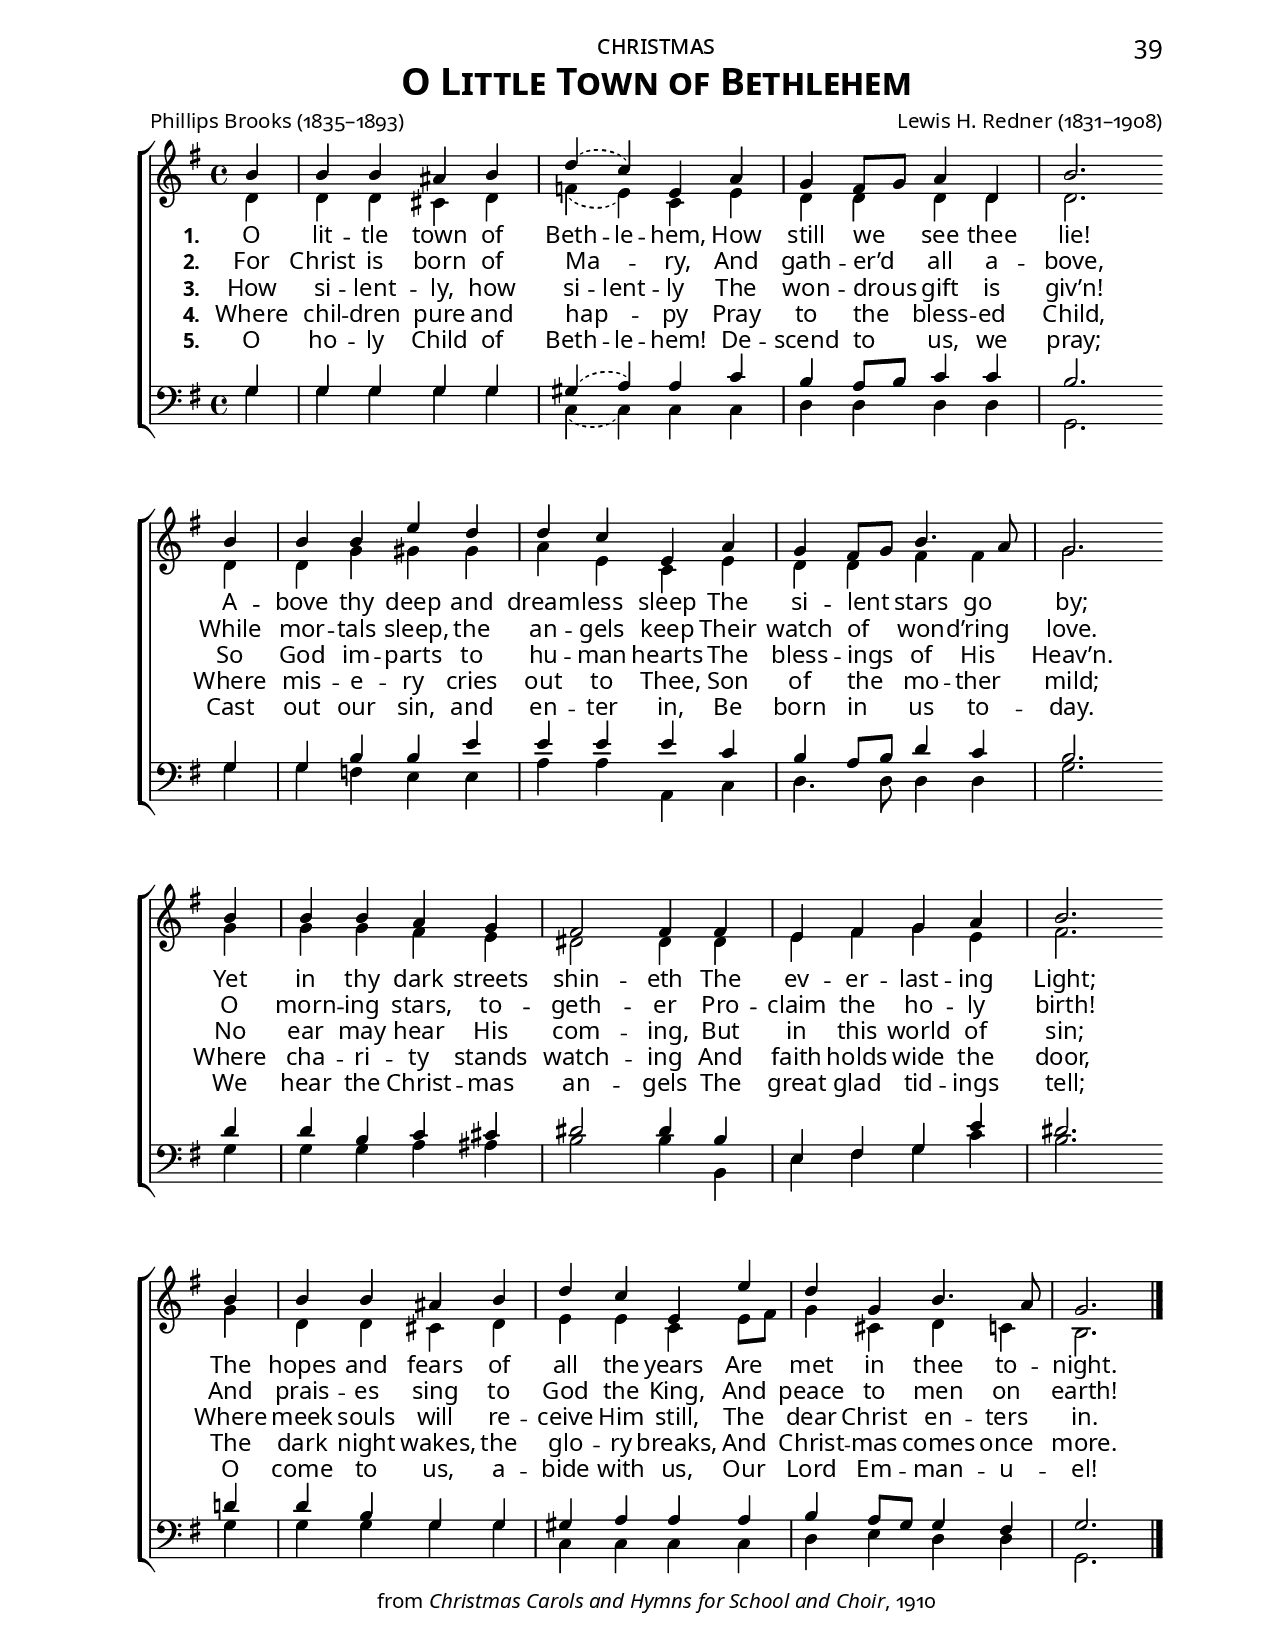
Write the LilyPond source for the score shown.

\version "2.14.2"
\include "util.ly"
\header {
  title = \markup{\override #'(font-name . "Garamond Premier Pro Semibold"){ \abs-fontsize #18 \smallCapsOldStyle"O Little Town of Bethlehem"}}
  poet = \markup\oldStyleNum"Phillips Brooks (1835–1893)"
  composer = \markup\oldStyleNum"Lewis H. Redner (1831–1908)"
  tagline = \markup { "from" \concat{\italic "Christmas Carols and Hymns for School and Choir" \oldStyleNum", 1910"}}
}
\paper {
  paper-height = 11\in
  paper-width = 8.5\in
  indent = 0\in
  %system-system-spacing = #'((basic-distance . 10) (padding . 0))
  %system-system-spacing =
  %  #'((basic-distance . 0)
  %     (minimum-distance . 0)
  %     (padding . -0.35)
  %     (stretchability . 100))
  ragged-last-bottom = ##f
  ragged-bottom = ##f
  two-sided = ##t
  inner-margin = 1\in
  outer-margin = 0.75\in
  top-margin = 0.26\in
  bottom-margin = 0.25\in
  first-page-number = #039
  print-first-page-number = ##t
  headerLine = \markup{\override #'(font-name . "Garamond Premier Pro") \smallCapsOldStyle"christmas"}
  oddHeaderMarkup = \markup\fill-line{
     \override #'(font-name . "Garamond Premier Pro")\abs-fontsize #12.5
     \combine 
        \fill-line{"" \on-the-fly #print-page-number-check-first
        \oldStylePageNum""
        }
        \fill-line{\headerLine}
  }
  evenHeaderMarkup = \markup {
     \override #'(font-name . "Garamond Premier Pro")\abs-fontsize #12.5
     \combine
        \on-the-fly #print-page-number-check-first
        \oldStylePageNum""
        \fill-line{\headerLine}
  }
}
#(set-global-staff-size 18) \paper{ #(define fonts (make-pango-font-tree "Garamond Premier Pro" "Garamond Premier Pro" "Garamond Premier Pro" (/ 18 20))) }
global = {
  \key g \major
  \time 4/4
  \autoBeamOff
  \override DynamicLineSpanner #'staff-padding = #0.0
  \override DynamicLineSpanner #'Y-extent = #'(-1 . 1)
}

sopMusic = \relative c'' {
  \partial 4 b4 |
  b b ais b |
  \slurDashed d( c) e, a |
  \slurSolid g fis8[ g] a4 d, |
  b'2. \bar""\break b4 |
  
  b b e d |
  d c e, a |
  g fis8[ g] b4. a8 |
  g2. \bar""\break b4 |
  
  b b a g |
  fis2 fis4 fis |
  e fis g a |
  b2. \bar""\break b4 |
  
  b b ais b |
  d c e, e' |
  d g, b4. a8 |
  \partial 4*3 g2. \bar "|."
}
sopWords = \lyricmode {
  
}

altoMusic = \relative c' {
  d4 |
  d d cis d |
  \slurDashed f( e) c e |
  d d d d |
  d2. d4 |
  
  d g gis gis |
  a e c e |
  d d fis fis |
  g2. g4 |
  
  g g fis e |
  dis2 dis4 dis |
  e fis g e |
  fis2. g4 |
  
  d d cis d |
  \slurSolid e e c e8[ fis] |
  g4 cis, d4 c |
  b2. \bar "|."
}
altoWords = \lyricmode {
  \dropLyricsIX
  \set stanza = #"1. "
  \set ignoreMelismata = ##t
  O lit -- tle town of Beth -- le -- hem,
    How still we _ see thee lie!
  A -- bove thy deep and dream -- less sleep
    The si -- lent _ \set associatedVoice = "altos" stars go by; \unset associatedVoice
  Yet in thy dark streets shin -- eth
    The ev -- er -- last -- ing Light;
  The hopes and fears of all the years
    Are met in \set associatedVoice = "altos" thee to -- night.
}
altoWordsII = \lyricmode {
  \dropLyricsIX
  \set stanza = #"2. "
  \set ignoreMelismata = ##t
  For Christ is born of Ma -- _ ry,
    And gath -- er’d _ all a -- bove,
  While mor -- tals sleep, the an -- gels keep
    Their watch of _ \set associatedVoice = "altos" won -- d’ring love. \unset associatedVoice
  O morn -- ing stars, to -- geth -- er
    Pro -- claim the ho -- ly birth!
  And prais -- es sing to God the King,
    And peace to \set associatedVoice = "altos" men on earth!
}
altoWordsIII = \lyricmode {
  \dropLyricsIX
  \set stanza = #"3. "
  \set ignoreMelismata = ##t
  How si -- lent -- ly, how si -- lent -- ly
    The won -- drous _ gift is giv’n!
  So God im -- parts to hu -- man hearts
    The bless -- ings _ \set associatedVoice = "altos" of His Heav’n. \unset associatedVoice
  No ear may hear His com -- ing,
    But in this world of sin;
  Where meek souls will re -- ceive Him still,
    The dear Christ \set associatedVoice = "altos" en -- ters in.
}
altoWordsIV = \lyricmode {
  \dropLyricsIX
\set ignoreMelismata = ##t
  \set stanza = #"4. "
  Where chil -- dren pure and hap -- _ py
    Pray to the _ bless -- ed Child,
  Where mis -- e -- ry cries out to Thee,
    Son of the _ \set associatedVoice = "altos" mo -- ther mild; \unset associatedVoice
  Where cha -- ri -- ty stands watch -- ing
    And faith holds wide the door,
  The dark night wakes, the glo -- ry breaks,
    And Christ -- \set associatedVoice = "altos" mas comes once more.
}
altoWordsV = \lyricmode {
  \dropLyricsIX
\set ignoreMelismata = ##t
  \set stanza = #"5. "
  O ho -- ly Child of Beth -- le -- hem!
    De -- scend to _ us, we pray;
  Cast out our sin, and en -- ter in,
    Be born in _ \set associatedVoice = "altos" us to -- day. \unset associatedVoice
  We hear the Christ -- mas an -- gels
    The great glad tid -- ings tell;
  O come to us, a -- bide with us,
    Our Lord \set associatedVoice = "altos" Em -- man -- u -- el!
}

tenorMusic = \relative c' {
  g4 |
  g g g g |
  \slurDashed gis( a) a c |
  \slurSolid b a8[ b] c4 c |
  b2. g4 |
  
  g b b e |
  e e e c |
  b a8[ b] d4 c |
  b2. d4 |
  
  d b c cis |
  dis2 dis4 b |
  e, fis g e' |
  dis2. d4 |
  
  d b g g |
  gis a a a |
  b a8[ g] g4 fis |
  g2. \bar "|."
}
tenorWords = \lyricmode {

}

bassMusic = \relative c' {
  g4 |
  g g g g |
  \slurDashed c,( c) c c |
  d d d d |
  g,2. g'4 |
  
  g f e e |
  a a a, c |
  d4. d8 d4 d |
  g2. g4 |
  
  g g a ais | 
  b2 b4 b, |
  e fis g c |
  b2. g4 |
  
  g g g g |
  c, c c c |
  d e d4 d |
  g,2. \bar "|."
}
bassWords = \lyricmode {

}

\score {
  <<
   \new ChoirStaff <<
%    \new Lyrics = sopranos \with { \override VerticalAxisGroup #'nonstaff-relatedstaff-spacing = #'((basic-distance . 1)) }
    \new Staff = women <<
      \new Voice = "sopranos" { \voiceOne << \global \sopMusic >> }
      \new Voice = "altos" { \voiceTwo << \global \altoMusic >> }
    >>
    \new Lyrics \with { alignAboveContext = #"women" } \lyricsto "sopranos" \sopWords
    \new Lyrics = "altosV"  \with { alignBelowContext = #"women" } \lyricsto "sopranos" \altoWordsV
    \new Lyrics = "altosIV"  \with { alignBelowContext = #"women" } \lyricsto "sopranos" \altoWordsIV
    \new Lyrics = "altosIII"  \with { alignBelowContext = #"women" } \lyricsto "sopranos" \altoWordsIII
    \new Lyrics = "altosII"  \with { alignBelowContext = #"women" } \lyricsto "sopranos" \altoWordsII
    \new Lyrics = "altos"  \with { alignBelowContext = #"women" \override VerticalAxisGroup #'nonstaff-relatedstaff-spacing = #'((padding . -0.5)) } \lyricsto "sopranos" \altoWords
   \new Staff = men <<
      \clef bass
      \new Voice = "tenors" { \voiceOne << \global \tenorMusic >> }
      \new Voice = "basses" { \voiceTwo << \global \bassMusic >> }
    >>
    \new Lyrics \with { alignAboveContext = #"men" \override VerticalAxisGroup #'nonstaff-relatedstaff-spacing = #'((basic-distance . 1)) } \lyricsto "tenors" \tenorWords
    \new Lyrics \with { alignBelowContext = #"men" \override VerticalAxisGroup #'nonstaff-relatedstaff-spacing = #'((basic-distance . 1)) } \lyricsto "basses" \bassWords
  >>
%    \new PianoStaff << \new Staff { \new Voice { \pianoRH } } \new Staff { \clef "bass" \pianoLH } >>
  >>
  \layout {
  \context {
    \Lyrics
    \override LyricText #'font-size = #1.3
  }
    \context {
      \Score
      %\override SpacingSpanner #'base-shortest-duration = #(ly:make-moment 1 8)
      %\override SpacingSpanner #'common-shortest-duration = #(ly:make-moment 1 4)
    }
    \context {
      % Remove all empty staves
      % \Staff \RemoveEmptyStaves \override VerticalAxisGroup #'remove-first = ##t
    }
    \context {
      \Lyrics
      \override LyricText #'X-offset = #center-on-word
    }
  }
}

